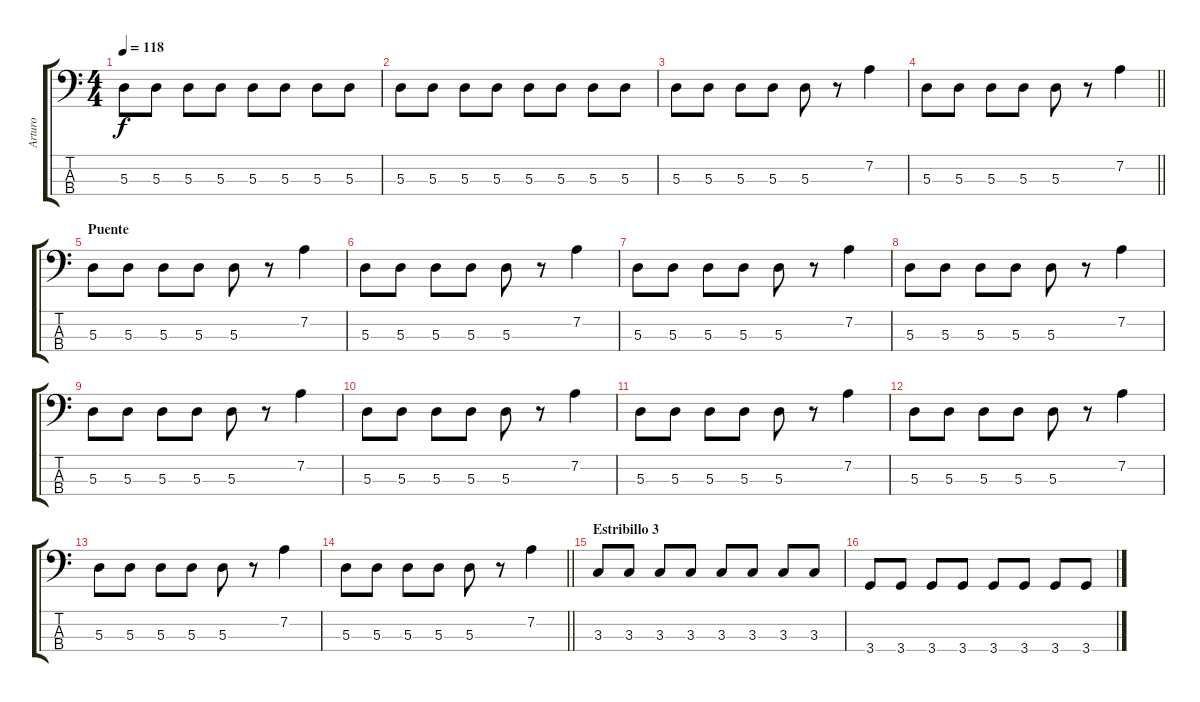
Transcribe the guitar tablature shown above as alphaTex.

\track ("Arturo" "Arturo") {instrument electricbasspick}
\staff {score tabs}
\tuning (G2 D2 A1 E1) {hide}
\ts (4 4)
\tempo 118
\clef f4
\ks c
5.3.8{dy f} 5.3.8 5.3.8 5.3.8 5.3.8 5.3.8 5.3.8 5.3.8 |
5.3.8 5.3.8 5.3.8 5.3.8 5.3.8 5.3.8 5.3.8 5.3.8 |
5.3.8 5.3.8 5.3.8 5.3.8 5.3.8 r.8 7.2.4 |
\barLineRight lightlight
5.3.8 5.3.8 5.3.8 5.3.8 5.3.8 r.8 7.2.4 |
\section ("" "Puente")
5.3.8 5.3.8 5.3.8 5.3.8 5.3.8 r.8 7.2.4 |
5.3.8 5.3.8 5.3.8 5.3.8 5.3.8 r.8 7.2.4 |
5.3.8 5.3.8 5.3.8 5.3.8 5.3.8 r.8 7.2.4 |
5.3.8 5.3.8 5.3.8 5.3.8 5.3.8 r.8 7.2.4 |
5.3.8 5.3.8 5.3.8 5.3.8 5.3.8 r.8 7.2.4 |
5.3.8 5.3.8 5.3.8 5.3.8 5.3.8 r.8 7.2.4 |
5.3.8 5.3.8 5.3.8 5.3.8 5.3.8 r.8 7.2.4 |
5.3.8 5.3.8 5.3.8 5.3.8 5.3.8 r.8 7.2.4 |
5.3.8 5.3.8 5.3.8 5.3.8 5.3.8 r.8 7.2.4 |
\barLineRight lightlight
5.3.8 5.3.8 5.3.8 5.3.8 5.3.8 r.8 7.2.4 |
\section ("" "Estribillo 3")
3.3.8 3.3.8 3.3.8 3.3.8 3.3.8 3.3.8 3.3.8 3.3.8 |
3.4.8 3.4.8 3.4.8 3.4.8 3.4.8 3.4.8 3.4.8 3.4.8
